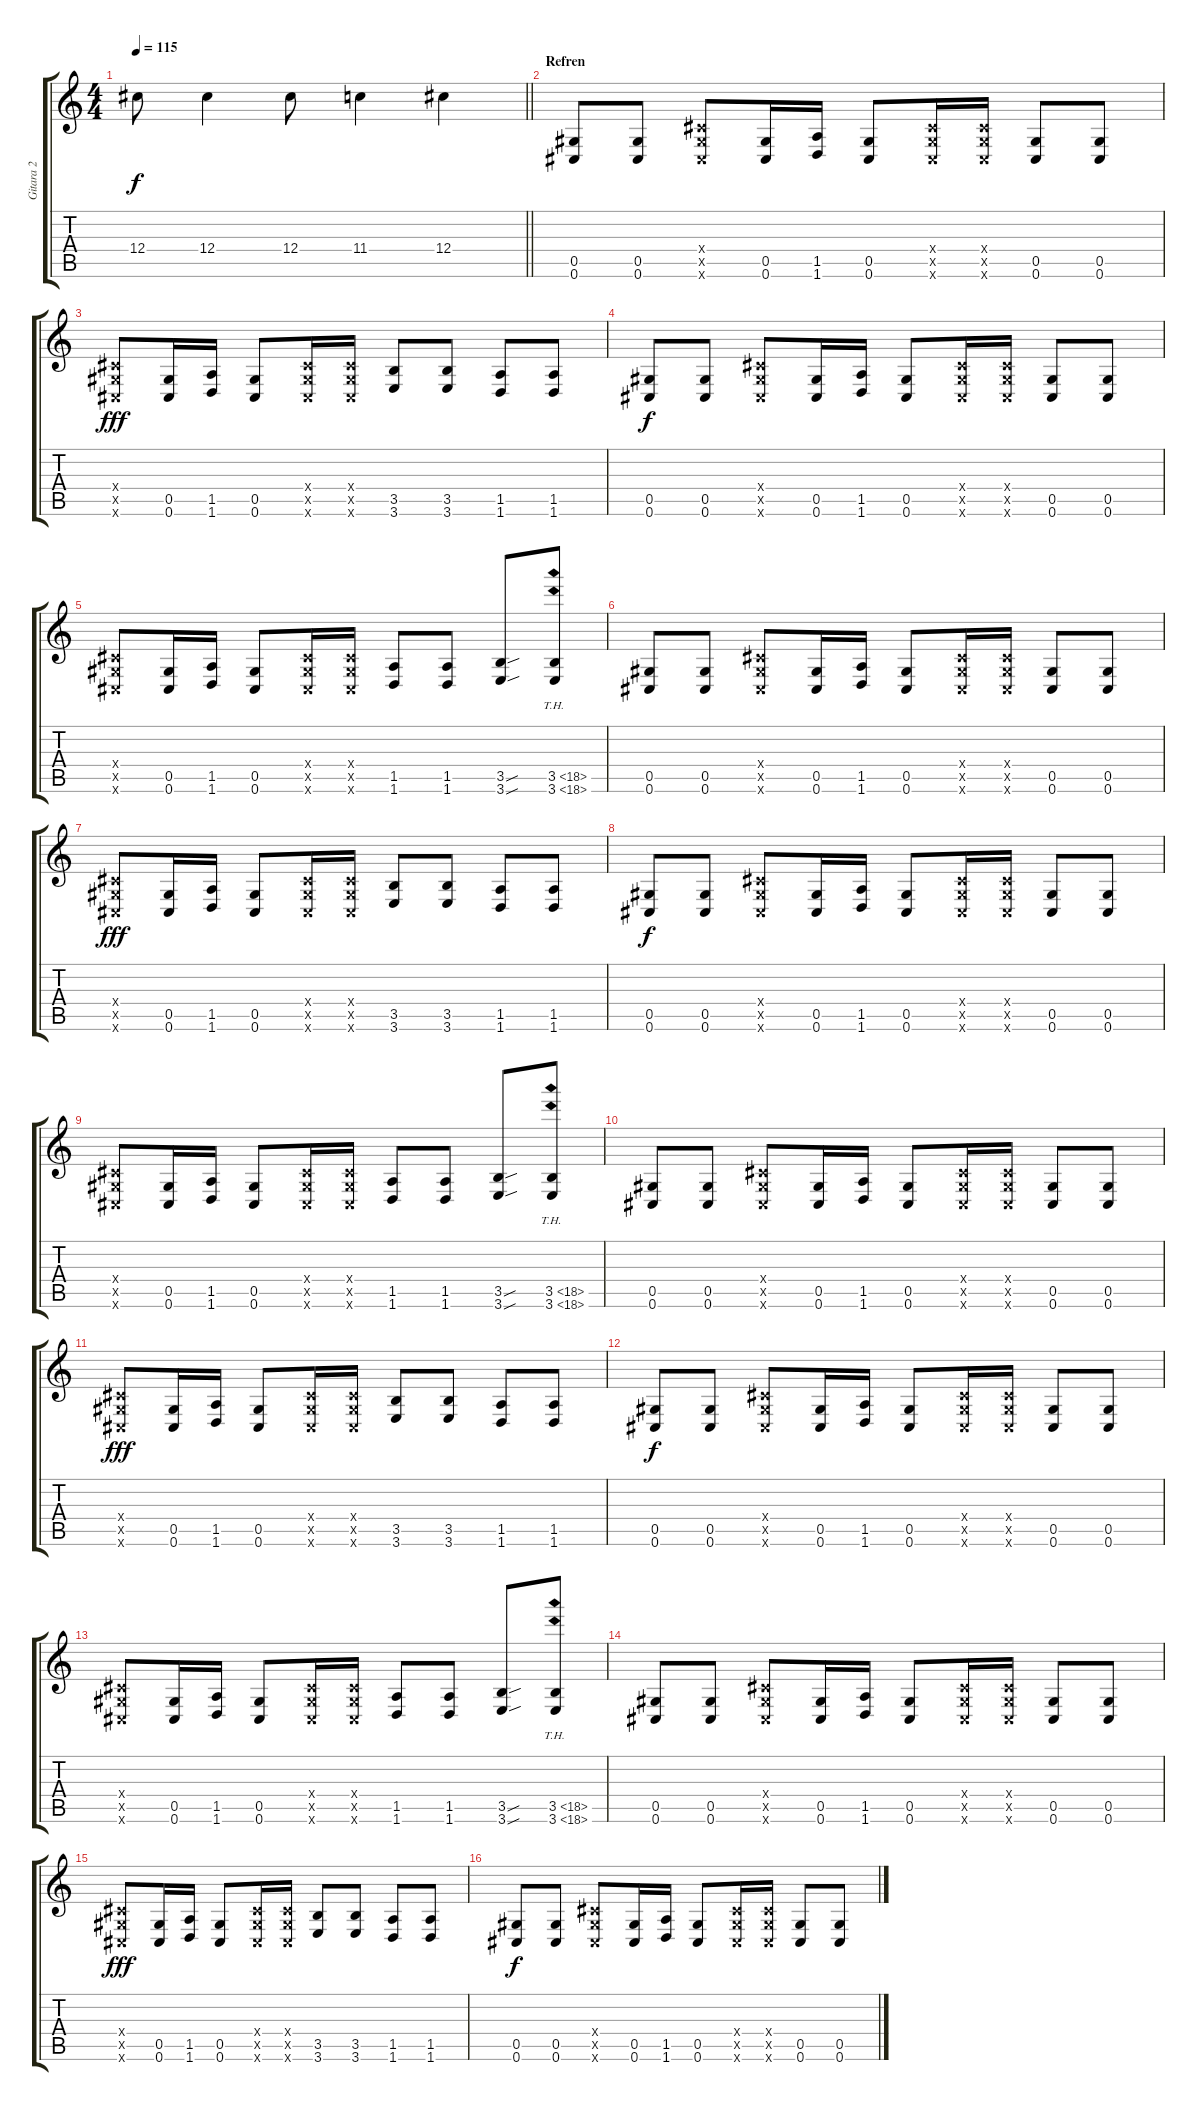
\track ("Gitara 2" "Gitara 2") {instrument overdrivenguitar}
\staff {score tabs}
\tuning (Eb4 Bb3 Gb3 Db3 Ab2 Db2) {hide}
\ts (4 4)
\tempo 115
\clef g2
\barLineRight lightlight
\ks c
12.4{t}.8{dy f} 12.4.4 12.4.8 11.4.4 12.4.4 |
\section ("" "Refren")
(0.5 0.6).8{volume 16 instrument distortionguitar} (0.5 0.6).8 (0.4{x} 0.5{x} 0.6{x}).8 (0.5 0.6).16 (1.5 1.6).16 (0.5 0.6).8 (0.4{x} 0.5{x} 0.6{x}).16 (0.4{x} 0.5{x} 0.6{x}).16 (0.5 0.6).8 (0.5 0.6).8 |
(0.4{x} 0.5{x} 0.6{x}).8{dy fff} (0.5 0.6).16 (1.5 1.6).16 (0.5 0.6).8 (0.4{x} 0.5{x} 0.6{x}).16 (0.4{x} 0.5{x} 0.6{x}).16 (3.5 3.6).8 (3.5 3.6).8 (1.5 1.6).8 (1.5 1.6).8 |
(0.5 0.6).8{dy f} (0.5 0.6).8 (0.4{x} 0.5{x} 0.6{x}).8 (0.5 0.6).16 (1.5 1.6).16 (0.5 0.6).8 (0.4{x} 0.5{x} 0.6{x}).16 (0.4{x} 0.5{x} 0.6{x}).16 (0.5 0.6).8 (0.5 0.6).8 |
(0.4{x} 0.5{x} 0.6{x}).8 (0.5 0.6).16 (1.5 1.6).16 (0.5 0.6).8 (0.4{x} 0.5{x} 0.6{x}).16 (0.4{x} 0.5{x} 0.6{x}).16 (1.5 1.6).8 (1.5 1.6).8 (3.5{sou} 3.6{sou}).8 (3.5{th 15} 3.6{th 15}).8 |
(0.5 0.6).8 (0.5 0.6).8 (0.4{x} 0.5{x} 0.6{x}).8 (0.5 0.6).16 (1.5 1.6).16 (0.5 0.6).8 (0.4{x} 0.5{x} 0.6{x}).16 (0.4{x} 0.5{x} 0.6{x}).16 (0.5 0.6).8 (0.5 0.6).8 |
(0.4{x} 0.5{x} 0.6{x}).8{dy fff} (0.5 0.6).16 (1.5 1.6).16 (0.5 0.6).8 (0.4{x} 0.5{x} 0.6{x}).16 (0.4{x} 0.5{x} 0.6{x}).16 (3.5 3.6).8 (3.5 3.6).8 (1.5 1.6).8 (1.5 1.6).8 |
(0.5 0.6).8{dy f} (0.5 0.6).8 (0.4{x} 0.5{x} 0.6{x}).8 (0.5 0.6).16 (1.5 1.6).16 (0.5 0.6).8 (0.4{x} 0.5{x} 0.6{x}).16 (0.4{x} 0.5{x} 0.6{x}).16 (0.5 0.6).8 (0.5 0.6).8 |
(0.4{x} 0.5{x} 0.6{x}).8 (0.5 0.6).16 (1.5 1.6).16 (0.5 0.6).8 (0.4{x} 0.5{x} 0.6{x}).16 (0.4{x} 0.5{x} 0.6{x}).16 (1.5 1.6).8 (1.5 1.6).8 (3.5{sou} 3.6{sou}).8 (3.5{th 15} 3.6{th 15}).8 |
(0.5 0.6).8 (0.5 0.6).8 (0.4{x} 0.5{x} 0.6{x}).8 (0.5 0.6).16 (1.5 1.6).16 (0.5 0.6).8 (0.4{x} 0.5{x} 0.6{x}).16 (0.4{x} 0.5{x} 0.6{x}).16 (0.5 0.6).8 (0.5 0.6).8 |
(0.4{x} 0.5{x} 0.6{x}).8{dy fff} (0.5 0.6).16 (1.5 1.6).16 (0.5 0.6).8 (0.4{x} 0.5{x} 0.6{x}).16 (0.4{x} 0.5{x} 0.6{x}).16 (3.5 3.6).8 (3.5 3.6).8 (1.5 1.6).8 (1.5 1.6).8 |
(0.5 0.6).8{dy f} (0.5 0.6).8 (0.4{x} 0.5{x} 0.6{x}).8 (0.5 0.6).16 (1.5 1.6).16 (0.5 0.6).8 (0.4{x} 0.5{x} 0.6{x}).16 (0.4{x} 0.5{x} 0.6{x}).16 (0.5 0.6).8 (0.5 0.6).8 |
(0.4{x} 0.5{x} 0.6{x}).8 (0.5 0.6).16 (1.5 1.6).16 (0.5 0.6).8 (0.4{x} 0.5{x} 0.6{x}).16 (0.4{x} 0.5{x} 0.6{x}).16 (1.5 1.6).8 (1.5 1.6).8 (3.5{sou} 3.6{sou}).8 (3.5{th 15} 3.6{th 15}).8 |
(0.5 0.6).8 (0.5 0.6).8 (0.4{x} 0.5{x} 0.6{x}).8 (0.5 0.6).16 (1.5 1.6).16 (0.5 0.6).8 (0.4{x} 0.5{x} 0.6{x}).16 (0.4{x} 0.5{x} 0.6{x}).16 (0.5 0.6).8 (0.5 0.6).8 |
(0.4{x} 0.5{x} 0.6{x}).8{dy fff} (0.5 0.6).16 (1.5 1.6).16 (0.5 0.6).8 (0.4{x} 0.5{x} 0.6{x}).16 (0.4{x} 0.5{x} 0.6{x}).16 (3.5 3.6).8 (3.5 3.6).8 (1.5 1.6).8 (1.5 1.6).8 |
(0.5 0.6).8{dy f} (0.5 0.6).8 (0.4{x} 0.5{x} 0.6{x}).8 (0.5 0.6).16 (1.5 1.6).16 (0.5 0.6).8 (0.4{x} 0.5{x} 0.6{x}).16 (0.4{x} 0.5{x} 0.6{x}).16 (0.5 0.6).8 (0.5 0.6).8
